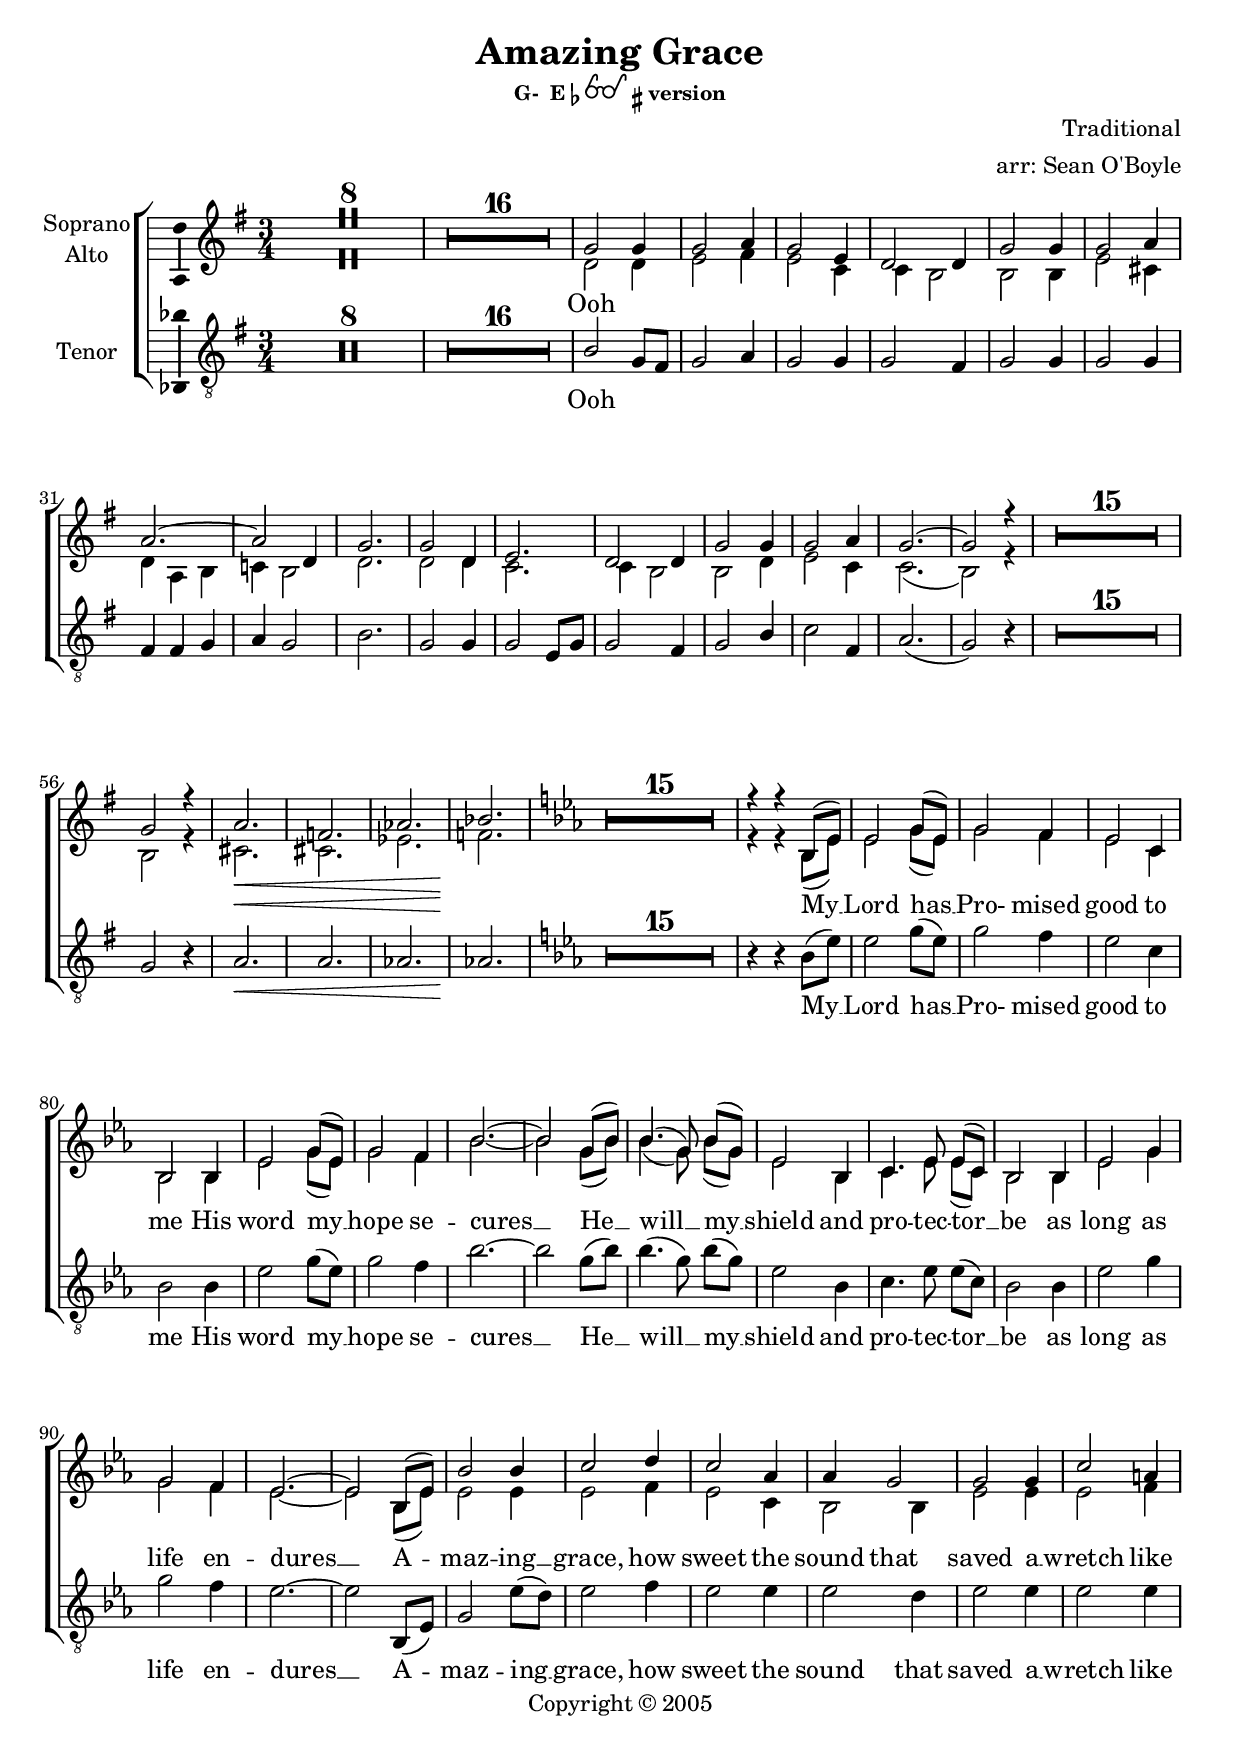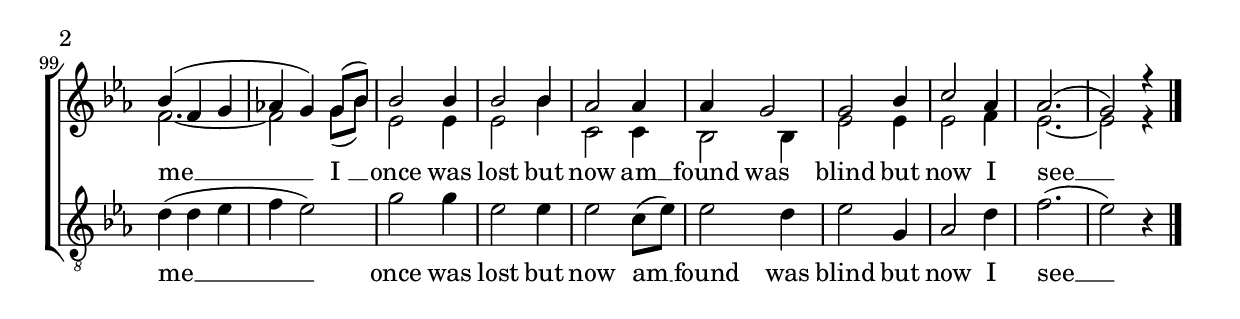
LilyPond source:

\version "2.18.2"

% Amazing Grace

\header {
  title = "Amazing Grace"
  subsubtitle = \markup { "G-  E"\flat \eyeglasses \sharp "version" }
  composer = "Traditional"
  arranger = "arr: Sean O'Boyle"
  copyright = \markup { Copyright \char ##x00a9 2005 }
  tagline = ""
}

\layout {
  \context {
    \Voice
    \consists "Melody_engraver"
    \override Stem #'neutral-direction = #'()
  }
}

easyHeads = { \easyHeadsOff }

globalStart = {
  \key g \major
  \time 3/4
  \set Score.skipBars = ##t
}

middleKeyChange = { \key ees \major }

sopranoStartOosNotes = \relative c'' {
  \globalStart
  \easyHeads
  R2.*8 |
  R2.*16 |
  % 25
  g2 g4 |
  % 26
  g2 a4 |
  % 27
  g2 e4 |
  % 28
  d2 d4  |
  % 29
  g2 g4 |
  % 30
  g2 a4 |
  % 31
  a2.~ |
  % 32
  a2 d,4 |
  % 33
  g2. |
  % 34
  g2 d4 |
  % 35
  e2. |
  % 36
  d2 d4 |
  % 37
  g2 g4 |
  % 38
  g2 a4 |
  % 39
  g2.~ |
  % 41
  g2 r4 |
  % 56
  R2.*15 |
  %57
  g2 r4 |
  a2. \< |
  f |
  aes |
  bes \! |
}

tenorStartOosNotes = \relative c' {
  \globalStart
  \easyHeads
  R2.*8 |
  R2.*16 |
  % 25
  b2 g8 fis |
  % 26
  g2 a4 |
  % 27
  g2 g4 |
  % 28
  g2 fis4 |
  % 29
  g2 g4 |
  % 30
  g2 g4 |
  % 31
  fis4 fis g |
  % 32
  a g2 |
  % 33
  b2. |
  % 34
  g2 g4 |
  % 35
  g2 e8 g |
  % 36
  g2 fis4 |
  % 37
  g2 b4 |
  % 38
  c2 fis,4 |
  % 39
  a2.( g2) r4 |
  % 41
  R2.*15 |
  % 56
  g2 r4 |
  % 57
  a2.\< | a | aes | aes\! |
}

altoStartOosNotes = \relative c' {
  \globalStart
  \easyHeads
  R2.*8 |
  R2.*16 |
  % 25
  d2 d4 |
  % 26
  e2 fis4 |
  % 27
  e2 c4 |
  % 28
  c b2  |
  % 29
  b b4 |
  % 30
  e2 cis4 |
  % 31
  d4 a b |
  % 32
  c! b2 |
  % 33
  d2. |
  % 34
  d2 d4 |
  % 35
  c2. |
  % 36
  c4 b2 |
  % 37
  b d4 |
  % 38
  e2 c4 |
  % 39
  c2.( |
  % 41
  b2) r4 |
  % 56
  R2.*15 |
  %57
  b2 r4 |
  cis2. \< |
  cis |
  ees |
  f \! |
}

sopAltTenSharedStartNotes = \relative c' {
  \middleKeyChange

  R2.*15 |
  % 76
  r4 r bes8( ees) | % My
  % 77
  ees2 g8( ees) | % Lord has
  % 78
  g2 f4 | % Pro - mised
  % 79
  ees2 c4 | % good to
  % 80
  bes2 bes4 | % me His
  % 81
  ees2 g8( ees) | % word my_
  % 82
  g2 f4 | % hope se -
  % 83
  bes2.~ | % cures -
  bes2 g8( bes) | %  - He -
  bes4.( g8) bes8([ g)] | % will _ my _
  ees2 bes4 | % shield and
  c4. ees8 ees([ c)] | % pro - tec tor _
  bes2 bes4 | % be as
  ees2 g4 | % long as
  g2 f4 | % life  en -
  ees2.~ | % dures _
  ees2
}

sopranoNotes = \relative c' {
  \sopranoStartOosNotes
  \sopAltTenSharedStartNotes

  bes8( ees) | % _ a-
  bes'2 bes4 | %maz - ing
  c2 d4 | % grace, how
  c2 aes4 | % sweet the
  aes4 g2 | % sound that
  g2 g4 | % saved a
  c2 a4 | % wretch like
  bes( f g  | % me
  aes! g) g8( bes) | % I
  bes2 bes4 | % once was
  bes2 bes4 | % lost but
  aes2 aes4 | % now am
  aes4 g2 | % found was
  g2 bes4 | % blind but
  c2 aes4 | % now i
  aes2.( | g2) r4 \bar "|." % see
}

altoNotes = \relative c' {
  \altoStartOosNotes
  \sopAltTenSharedStartNotes

  bes8( ees) | % _ a-
  ees2 ees4 | %maz - ing
  ees2 f4 | % grace, how
  ees2 c4 | % sweet the
  bes2 bes4 | % sound that
  ees2  ees4 | % saved a
  ees2 f4 | % wretch like
  f2.~  | % me
  f2 g8( bes) | % I
  ees,2 ees4 | % once was
  ees2 bes'4 | % lost but
  c,2 c4 | % now am
  bes2 bes4 | % found was
  ees2 ees4 | % blind but
  ees2 f4 | % now i
  ees2.~ | ees2 r4 \bar "|." % see
}

tenorNotes = \relative c' {
  \tenorStartOosNotes
  \sopAltTenSharedStartNotes

  bes,8( ees) | % _ a-
  g2 ees'8( d) | %maz - ing
  ees2 f4 | % grace, how
  ees2 ees4 | % sweet the
  ees2 d4 | % sound that
  ees2  ees4 | % saved a
  ees2 ees4 | % wretch like
  d4( d ees | % me
  f ees2) | % I
  g2 g4 | % once was
  ees2 ees4 | % lost but
  ees2 c8( ees) | % now am
  ees2 d4 | % found was
  ees2 g,4 | % blind but
  aes2 d4 | % now i
  f2.( | ees2) r4 \bar "|." % see
}

sharedWordsPartOne = \lyricmode {
  My __
  % 77
  | Lord has __
  % 78
  | Pro- mised
  % 79
  | good to
  % 80
  | me His
  % 81
  | word my __
  % 82
  | hope se --
  % 83
  | cures __ He __
  | will __ my __
  | shield and
  | pro -- tec -- tor __
  | be as
  | long as
  | life  en --
  | dures __

  A --
  | maz -- ing __
  | grace, how
  | sweet the
  | sound that
  | saved a __
  | wretch like
  | me __ __ __ __
}

sharedWordsPartTwo = \lyricmode {
  | once was
  | lost but
  | now am __
  | found was
  | blind but
  | now I
  | see __
}

sopranoWords = \lyricmode {
  Ooh \repeat unfold 29 { \skip 4 }
  \sharedWordsPartOne
   I_ __
  \sharedWordsPartTwo
}

altoWords = \lyricmode {
  Ooh \repeat unfold 32 { \skip 4 }
  \sharedWordsPartOne
   I_ __
  \sharedWordsPartTwo
}

tenorWords = \lyricmode {
  Ooh \repeat unfold 35 { \skip 4 }
  \sharedWordsPartOne
  % No I
  \sharedWordsPartTwo
}

soprano = {
  \sopranoNotes
  % Music follows here.

}

alto = \relative c' {
  \altoNotes
  % Music follows here.

}

tenor = \relative c' {
  \tenorNotes
  % Music follows here.

}

bass = \relative c {
  \tenorNotes
  % Music follows here.

}

sopranoVerse =  {
  \sopranoWords
}

altoVerse = {
  \altoWords
}

tenorVerse = {
  \tenorWords
}

bassVerse = {
  \tenorWords
}

pianoReduction = \new PianoStaff \with {
  fontSize = #-1
  \override StaffSymbol #'staff-space = #(magstep -1)
} <<
  \new Staff \with {
    \consists "Mark_engraver"
    \consists "Metronome_mark_engraver"
    \remove "Staff_performer"
  } {
    #(set-accidental-style 'piano)
    <<
      \soprano \\
      \alto
    >>
  }
  \new Staff \with {
    \remove "Staff_performer"
  } {
    \clef bass
    #(set-accidental-style 'piano)
    <<
      \tenor \\
      \bass
    >>
  }
>>

rehearsalMidi = #
(define-music-function
 (parser location name midiInstrument lyrics) (string? string? ly:music?)
 #{
   \unfoldRepeats <<
     \new Staff = "soprano" \new Voice = "soprano" { \soprano }
     \new Staff = "alto" \new Voice = "alto" { \alto }
     \new Staff = "tenor" \new Voice = "tenor" { \tenor }
     \new Staff = "bass" \new Voice = "bass" { \bass }
     \context Staff = $name {
       \set Score.midiMinimumVolume = #0.5
       \set Score.midiMaximumVolume = #0.5
       \set Score.tempoWholesPerMinute = #(ly:make-moment 100 4)
       \set Staff.midiMinimumVolume = #0.8
       \set Staff.midiMaximumVolume = #1.0
       \set Staff.midiInstrument = $midiInstrument
     }
     \new Lyrics \with {
       alignBelowContext = $name
     } \lyricsto $name $lyrics
   >>
 #})

\score {
  <<
    \new ChoirStaff <<
      %{

      %}
      \new Staff \with {
        midiInstrument = "choir aahs"
        instrumentName = \markup \center-column { "Soprano" "Alto" }
        \consists "Ambitus_engraver"
      }
     <<
       \new Voice = "soprano" { \voiceOne \soprano  }
       \new Voice = "alto" { \voiceTwo \alto  }
     >>

     \new Lyrics \with {
       \override VerticalAxisGroup #'staff-affinity = #CENTER
     } \lyricsto "soprano" \sopranoVerse

      %{
      \new Staff \with {
        midiInstrument = "choir aahs"
        instrumentName = "Alto"
        \consists "Ambitus_engraver"
      } { \alto }
      \addlyrics { \altoVerse }
      %}
      \new Staff \with {
        midiInstrument = "choir aahs"
        instrumentName = "Tenor"
        \consists "Ambitus_engraver"
      }  { \clef "treble_8" \tenor }
      \addlyrics { \tenorVerse }
      %{
      \new Staff \with {
        midiInstrument = "choir aahs"
        instrumentName = "Bass"
        \consists "Ambitus_engraver"
      } % { \clef bass \bass }
      \addlyrics { \bassVerse }
      %}
    >>
    %\pianoReduction
  >>
  \layout { }
  \midi { }
}

% Rehearsal MIDI files:
\book {
  \bookOutputSuffix "soprano"
  \score {
    \rehearsalMidi "soprano" "soprano sax" \sopranoVerse
    \midi { }
  }
}

\book {
  \bookOutputSuffix "alto"
  \score {
    \rehearsalMidi "alto" "soprano sax" \altoVerse
    \midi { }
  }
}

\book {
  \bookOutputSuffix "tenor"
  \score {
    \rehearsalMidi "tenor" "tenor sax" \tenorVerse
    \midi { }
  }
}

\book {
  \bookOutputSuffix "bass"
  \score {
    \rehearsalMidi "bass" "tenor sax" \bassVerse
    \midi { }
  }
}

